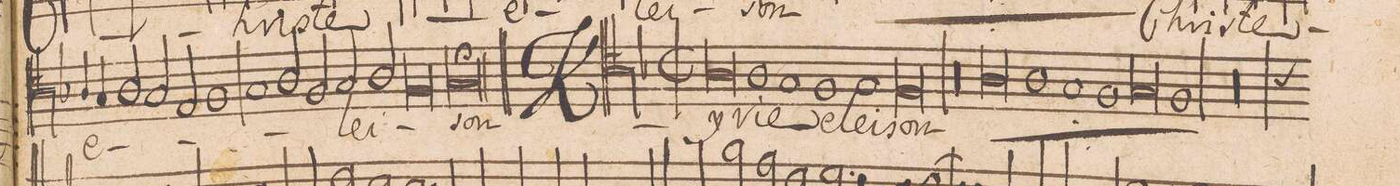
**kern	**text
*I"TENOR.	*
*clefC4	*
*k[b-]	*
*met(c|)	*
*M2/1	*
4A/	e-
4G/	.
2A/	.
2G/	.
2E/	.
=47-	=47-
1F/	.
1G/	.
=48-	=48-
2A/	.
2F/	.
2G/	-lei-
2A/	.
=49-	=49-
0F/	.
=50-	=50-
0G/;	-son
=51||	=51||
*M2/1	*
*met(c|)	*
0A\	Ky-
=52-	=52-
1A\	-ri-
1G/	-e
=53-	=53-
1F/	e-
1G/	-lei-
=54-	=54-
0F/	-son
=55-	=55-
00r	.
=56-	=56-
=57-	=57-
*	*ij
0A\	Ky-
=58-	=58-
1A\	-ri-
1G/	-e
=59-	=59-
1F/	e-
0G/	-lei-
=60-	=60-
1F/	-son
*	*Xij
=61-	=61-
*custos:B-	*
00r	.
=62-	=62-
=63-	=63-
*-	*-
